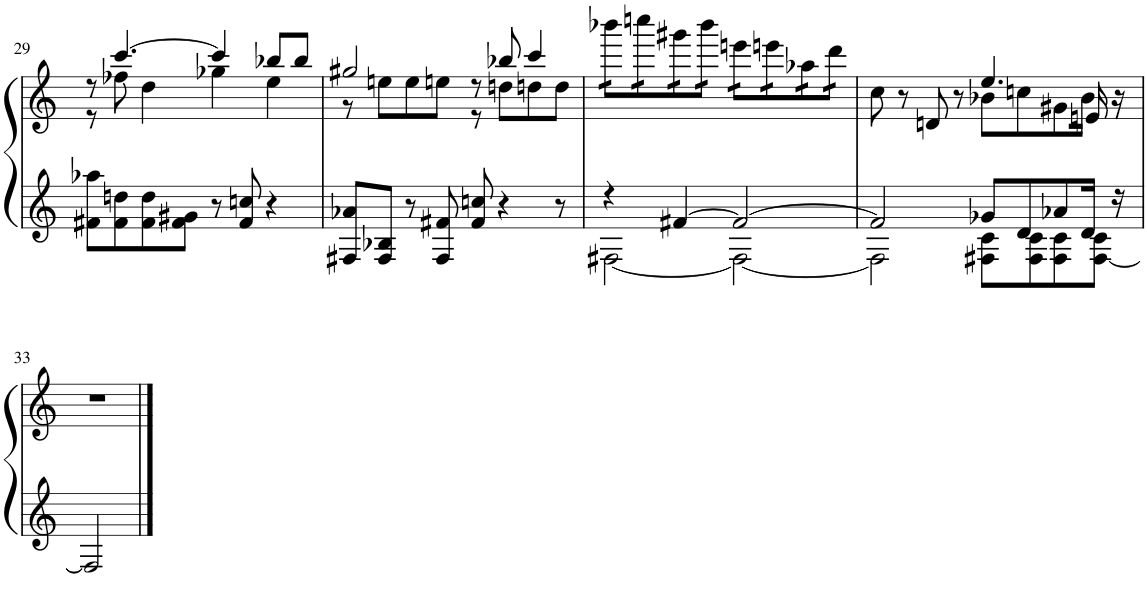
**kern	**kern
*part1	*part1
*staff2	*staff1
*I"Piano	*
*I'Pno.	*
!!LO:PB:g=z
*clefG2	*clefG2
*k[]	*k[]
*M2/2	*M2/2
=29	=29
*	*^
8f#X\ 8aa-X\L	8r	8r
8f#\ 8ddn\	[4.ccc/	8ff-X\
8f#\ 8dd\	.	4dd\
8f#\ 8g#X\J	.	.
8r	4ccc/]	4gg-X\
8f#/ 8ccn/	.	.
4r	8bb-X/L	4ee\
.	8bb-/J	.
=30	=30	=30
8F#X/ 8a-X/L	2gg#X/	8r
8F#/ 8B-X/J	.	8een\L
8r	.	8ee\
8F#/ 8f#X/	.	8een\J
8f#/ 8ccn/	8r	8r
4r	8bb-X/	8ddn\L
.	4ccc/	8ddn\
8r	.	8dd\J
*	*v	*v
=31	=31
*^	*
*	*	*tremolo
4r	[2F#X\	16bbb-X\LL
.	.	16bbb-X\
.	.	16ccccn\
.	.	16ccccn\
[4f#X/	.	16ggg#X\
.	.	16ggg#X\
.	.	16bbb-\
.	.	16bbb-\JJ
2f#/_	2F#\_	16eeen\LL
.	.	16eeen\
.	.	16eeen\
.	.	16eeen\
.	.	16aa-X\
.	.	16aa-X\
.	.	16ddd\
.	.	16ddd\JJ
*	*	*Xtremolo
=32	=32	=32
*	*	*^
2f#/]	2F#\]	8cc\	2ryy
.	.	8r	.
.	.	8dn/	.
.	.	8r	.
8g-X/L	8F#X\ 8c\L	4.ee/	8b-X\L
8d/	8F#\ 8c\	.	8ccn\
8a-X/	8F#\ 8c\	.	8g#X\
16d/Jk	[8F#\ 8c\J	16en/	16b-\Jk
16r	.	16r	16ryy
*v	*v	*	*
*	*v	*v
!!LO:LB:g=z
=33	=33
2F#/]	1r
2ryy	.
==	==
*-	*-
